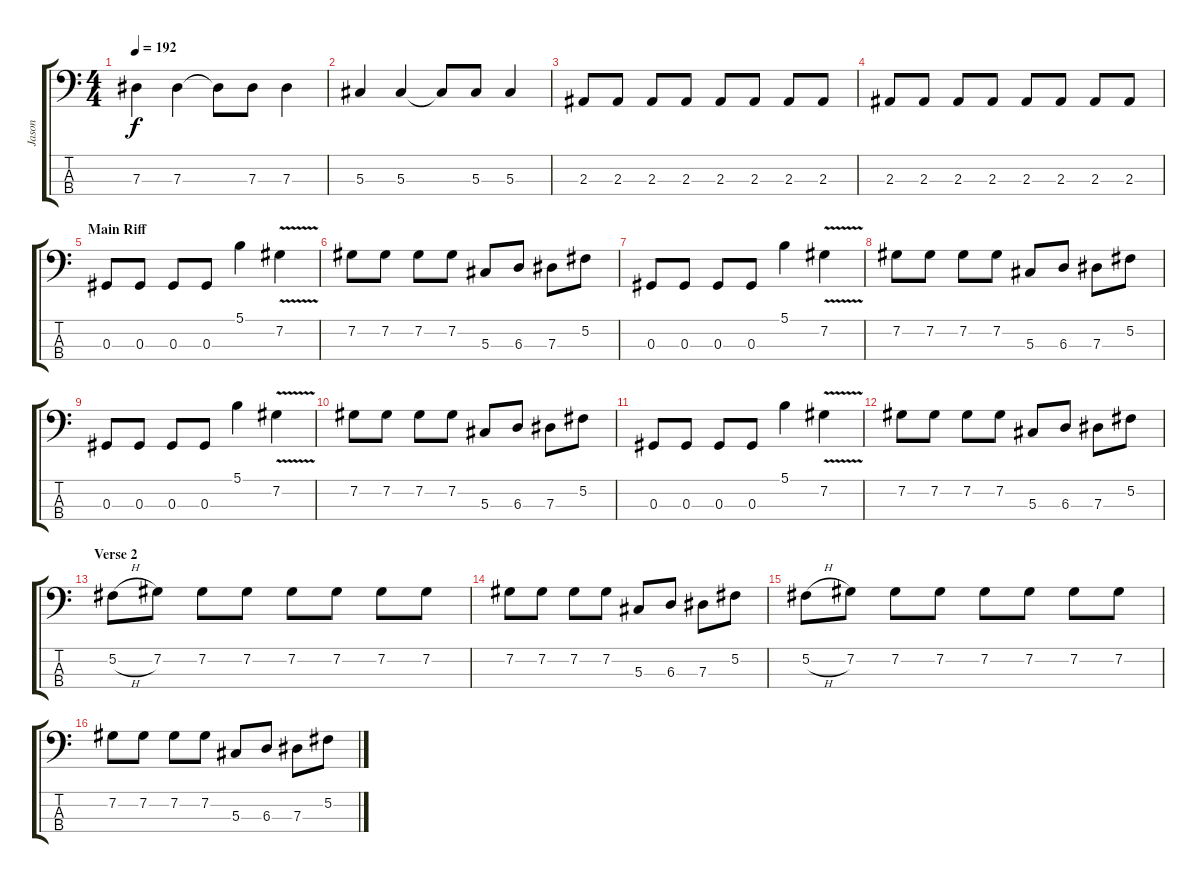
\track ("Jason" "Jason") {instrument electricbassfinger}
\staff {score tabs}
\tuning (Gb2 Db2 Ab1 Eb1) {hide}
\ts (4 4)
\tempo 192
\clef f4
\ks c
7.3.4{dy f} 7.3.4 7.3{t}.8 7.3.8 7.3.4 |
5.3.4 5.3.4 5.3{t}.8 5.3.8 5.3.4 |
2.3.8 2.3.8 2.3.8 2.3.8 2.3.8 2.3.8 2.3.8 2.3.8 |
2.3.8 2.3.8 2.3.8 2.3.8 2.3.8 2.3.8 2.3.8 2.3.8 |
\section ("" "Main Riff ")
0.3.8 0.3.8 0.3.8 0.3.8 5.1.4 7.2{v}.4 |
7.2.8 7.2.8 7.2.8 7.2.8 5.3.8 6.3.8 7.3.8 5.2.8 |
0.3.8 0.3.8 0.3.8 0.3.8 5.1.4 7.2{v}.4 |
7.2.8 7.2.8 7.2.8 7.2.8 5.3.8 6.3.8 7.3.8 5.2.8 |
0.3.8 0.3.8 0.3.8 0.3.8 5.1.4 7.2{v}.4 |
7.2.8 7.2.8 7.2.8 7.2.8 5.3.8 6.3.8 7.3.8 5.2.8 |
0.3.8 0.3.8 0.3.8 0.3.8 5.1.4 7.2{v}.4 |
7.2.8 7.2.8 7.2.8 7.2.8 5.3.8 6.3.8 7.3.8 5.2.8 |
\section ("" "Verse 2")
5.2{h}.8 7.2.8 7.2.8 7.2.8 7.2.8 7.2.8 7.2.8 7.2.8 |
7.2.8 7.2.8 7.2.8 7.2.8 5.3.8 6.3.8 7.3.8 5.2.8 |
5.2{h}.8 7.2.8 7.2.8 7.2.8 7.2.8 7.2.8 7.2.8 7.2.8 |
7.2.8 7.2.8 7.2.8 7.2.8 5.3.8 6.3.8 7.3.8 5.2.8
